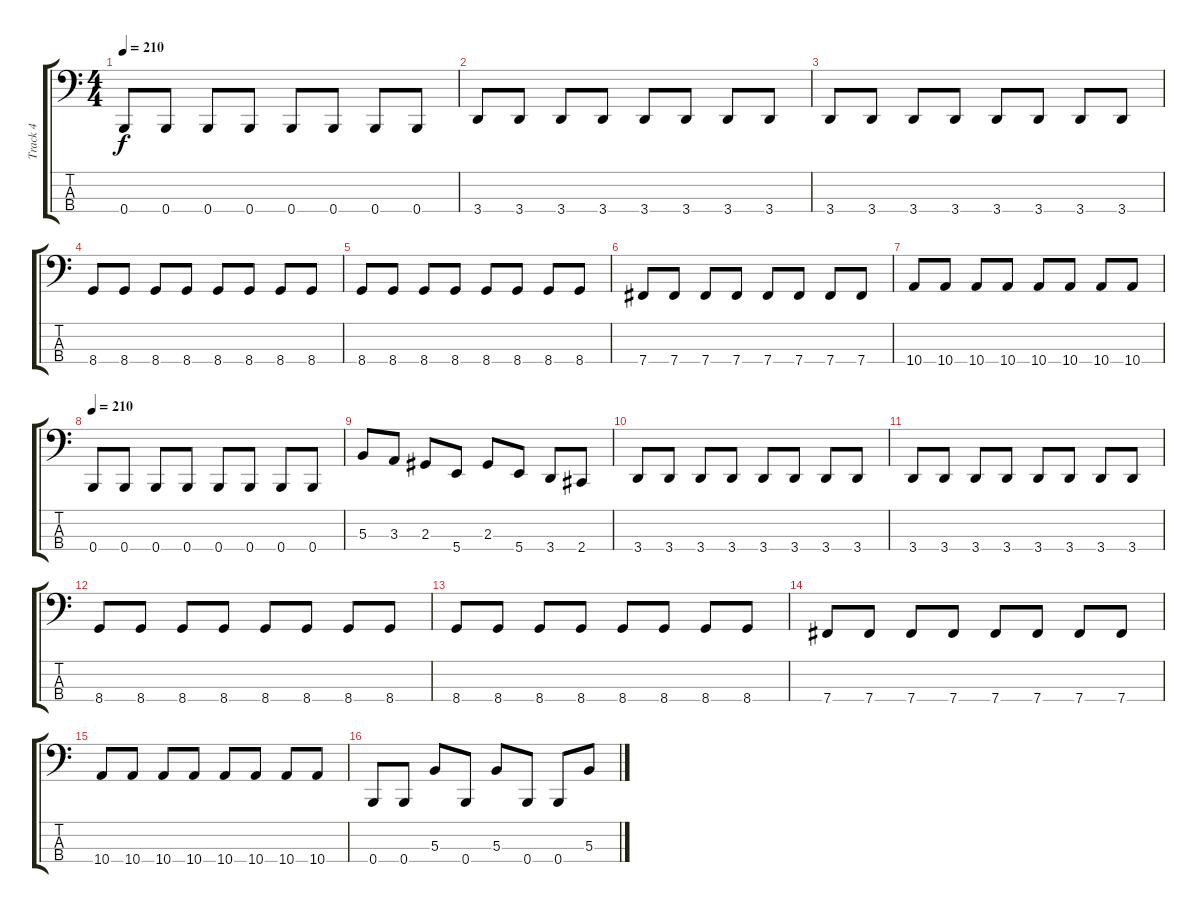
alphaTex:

\track ("Track 4" "Track 4") {instrument electricbasspick}
\staff {score tabs}
\tuning (E2 B1 Gb1 B0) {hide}
\ts (4 4)
\tempo 210
\clef f4
\ks c
0.4.8{dy f} 0.4.8 0.4.8 0.4.8 0.4.8 0.4.8 0.4.8 0.4.8 |
3.4.8 3.4.8 3.4.8 3.4.8 3.4.8 3.4.8 3.4.8 3.4.8 |
3.4.8 3.4.8 3.4.8 3.4.8 3.4.8 3.4.8 3.4.8 3.4.8 |
8.4.8 8.4.8 8.4.8 8.4.8 8.4.8 8.4.8 8.4.8 8.4.8 |
8.4.8 8.4.8 8.4.8 8.4.8 8.4.8 8.4.8 8.4.8 8.4.8 |
7.4.8 7.4.8 7.4.8 7.4.8 7.4.8 7.4.8 7.4.8 7.4.8 |
10.4.8 10.4.8 10.4.8 10.4.8 10.4.8 10.4.8 10.4.8 10.4.8 |
\tempo 210
0.4.8 0.4.8 0.4.8 0.4.8 0.4.8 0.4.8 0.4.8 0.4.8 |
5.3.8 3.3.8 2.3.8 5.4.8 2.3.8 5.4.8 3.4.8 2.4.8 |
3.4.8 3.4.8 3.4.8 3.4.8 3.4.8 3.4.8 3.4.8 3.4.8 |
3.4.8 3.4.8 3.4.8 3.4.8 3.4.8 3.4.8 3.4.8 3.4.8 |
8.4.8 8.4.8 8.4.8 8.4.8 8.4.8 8.4.8 8.4.8 8.4.8 |
8.4.8 8.4.8 8.4.8 8.4.8 8.4.8 8.4.8 8.4.8 8.4.8 |
7.4.8 7.4.8 7.4.8 7.4.8 7.4.8 7.4.8 7.4.8 7.4.8 |
10.4.8 10.4.8 10.4.8 10.4.8 10.4.8 10.4.8 10.4.8 10.4.8 |
0.4.8 0.4.8 5.3.8 0.4.8 5.3.8 0.4.8 0.4.8 5.3.8
